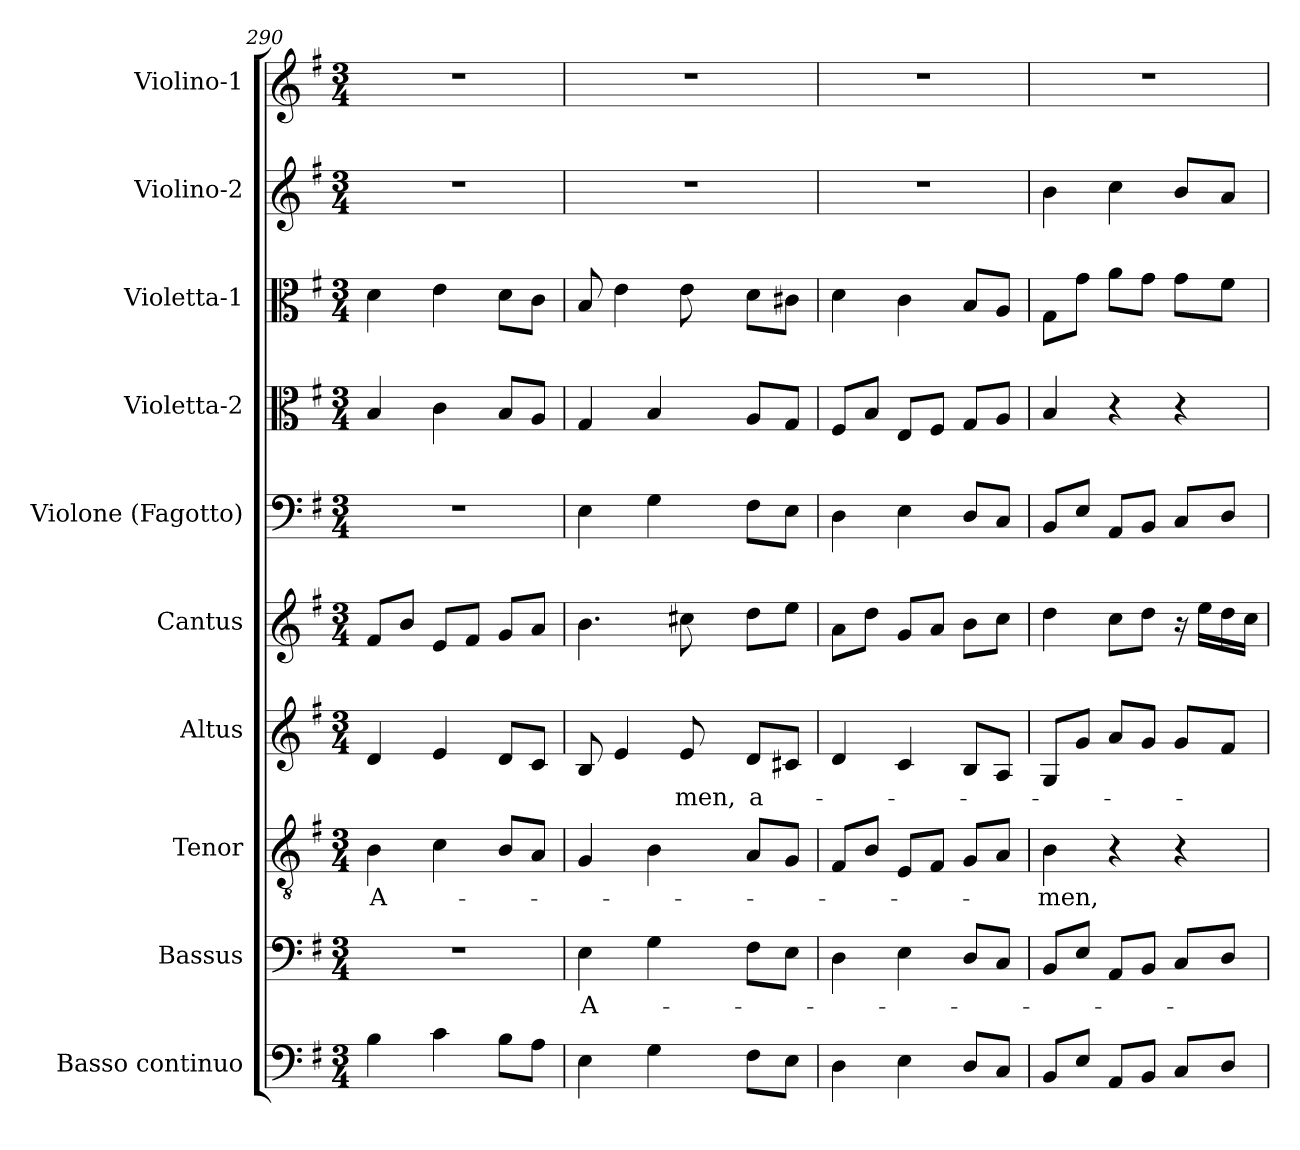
**kern	**kern	**text	**kern	**text	**kern	**text	**kern	**kern	**kern	**kern	**kern	**kern
*part10	*part9	*part9	*part8	*part8	*part7	*part7	*part6	*part5	*part4	*part3	*part2	*part1
*staff10	*staff9	*staff9	*staff8	*staff8	*staff7	*staff7	*staff6	*staff5	*staff4	*staff3	*staff2	*staff1
*I"Basso continuo	*I"Bassus	*	*I"Tenor	*	*I"Altus	*	*I"Cantus	*I"Violone (Fagotto)	*I"Violetta-2	*I"Violetta-1	*I"Violino-2	*I"Violino-1
*I'BC2	*I'B	*	*I'T	*	*I'A	*	*I'C	*I'Vn	*I'Va2	*I'Va1	*I'Vi2	*I'Vi1
*clefF4	*clefF4	*	*clefGv2	*	*clefG2	*	*clefG2	*clefF4	*clefC3	*clefC3	*clefG2	*clefG2
*k[f#]	*k[f#]	*	*k[f#]	*	*k[f#]	*	*k[f#]	*k[f#]	*k[f#]	*k[f#]	*k[f#]	*k[f#]
*G:	*G:	*	*G:	*	*G:	*	*G:	*G:	*G:	*G:	*G:	*G:
*M3/4	*M3/4	*	*M3/4	*	*M3/4	*	*M3/4	*M3/4	*M3/4	*M3/4	*M3/4	*M3/4
=290	=290	=290	=290	=290	=290	=290	=290	=290	=290	=290	=290	=290
!	!	!	!	!LO:LY:b	!	!	!	!	!	!	!	!
4B\	2.r	.	4B\	A-	4d/	.	8f#/L	2.r	4B/	4d\	2.r	2.r
.	.	.	.	.	.	.	8b/J	.	.	.	.	.
4c\	.	.	4c\	.	4e/	.	8e/L	.	4c\	4e\	.	.
.	.	.	.	.	.	.	8f#/J	.	.	.	.	.
8B\L	.	.	8B/L	.	8d/L	.	8g/L	.	8B/L	8d\L	.	.
8A\J	.	.	8A/J	.	8c/J	.	8a/J	.	8A/J	8c\J	.	.
=291	=291	=291	=291	=291	=291	=291	=291	=291	=291	=291	=291	=291
!	!	!LO:LY:b	!	!	!	!	!	!	!	!	!	!
4E\	4E\	A-	4G/	.	8B/	.	4.b\	4E\	4G/	8B/	2.r	2.r
.	.	.	.	.	4e/	.	.	.	.	4e\	.	.
4G\	4G\	.	4B\	.	.	.	.	4G\	4B/	.	.	.
!	!	!	!	!	!	!LO:LY:b	!	!	!	!	!	!
.	.	.	.	.	8e/	-men,	8cc#X\	.	.	8e\	.	.
!	!	!	!	!	!	!LO:LY:b	!	!	!	!	!	!
8F#\L	8F#\L	.	8A/L	.	8d/L	a-	8dd\L	8F#\L	8A/L	8d\L	.	.
8E\J	8E\J	.	8G/J	.	8c#X/J	.	8ee\J	8E\J	8G/J	8c#X\J	.	.
=292	=292	=292	=292	=292	=292	=292	=292	=292	=292	=292	=292	=292
4D\	4D\	.	8F#/L	.	4d/	.	8a\L	4D\	8F#/L	4d\	2.r	2.r
.	.	.	8B/J	.	.	.	8dd\J	.	8B/J	.	.	.
4E\	4E\	.	8E/L	.	4c/	.	8g/L	4E\	8E/L	4c\	.	.
.	.	.	8F#/J	.	.	.	8a/J	.	8F#/J	.	.	.
8D/L	8D/L	.	8G/L	.	8B/L	.	8b\L	8D/L	8G/L	8B/L	.	.
8C/J	8C/J	.	8A/J	.	8A/J	.	8cc\J	8C/J	8A/J	8A/J	.	.
=293	=293	=293	=293	=293	=293	=293	=293	=293	=293	=293	=293	=293
!	!	!	!	!LO:LY:b	!	!	!	!	!	!	!	!
8BB/L	8BB/L	.	4B\	-men,	8G/L	.	4dd\	8BB/L	4B/	8G\L	4b\	2.r
8E/J	8E/J	.	.	.	8g/J	.	.	8E/J	.	8g\J	.	.
8AA/L	8AA/L	.	4r	.	8a/L	.	8cc\L	8AA/L	4r	8a\L	4cc\	.
8BB/J	8BB/J	.	.	.	8g/J	.	8dd\J	8BB/J	.	8g\J	.	.
8C/L	8C/L	.	4r	.	8g/L	.	16r	8C/L	4r	8g\L	8b/L	.
.	.	.	.	.	.	.	16ee\LL	.	.	.	.	.
8D/J	8D/J	.	.	.	8f#/J	.	16dd\	8D/J	.	8f#\J	8a/J	.
.	.	.	.	.	.	.	16cc\JJ	.	.	.	.	.
=	=	=	=	=	=	=	=	=	=	=	=	=
*-	*-	*-	*-	*-	*-	*-	*-	*-	*-	*-	*-	*-
